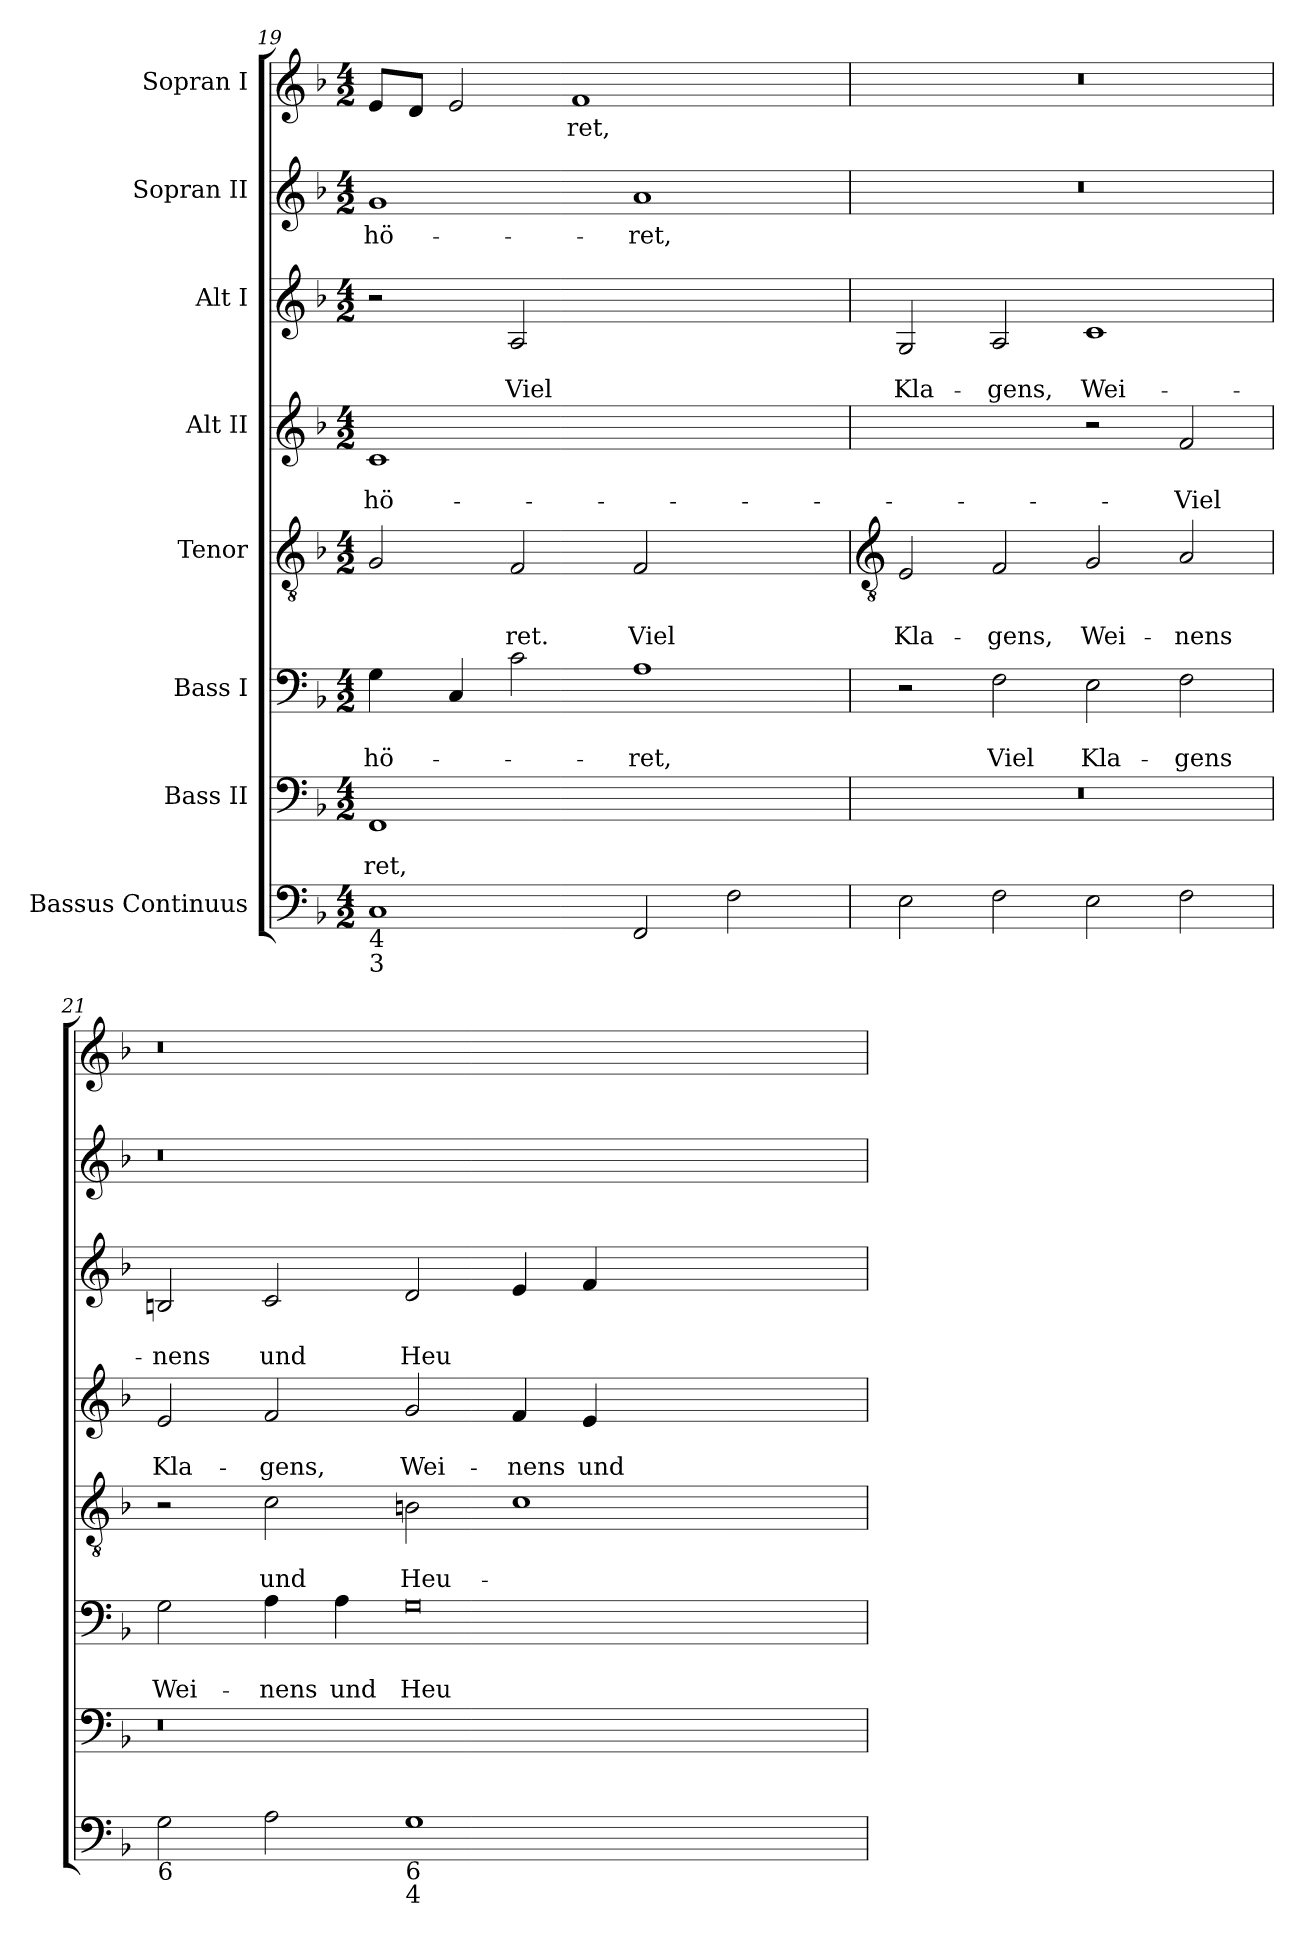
**kern	**kern	**text	**text	**kern	**text	**text	**kern	**text	**text	**kern	**text	**text	**kern	**text	**text	**kern	**text	**kern	**text
*part8	*part7	*part7	*part7	*part6	*part6	*part6	*part5	*part5	*part5	*part4	*part4	*part4	*part3	*part3	*part3	*part2	*part2	*part1	*part1
*staff8	*staff7	*staff7	*staff7	*staff6	*staff6	*staff6	*staff5	*staff5	*staff5	*staff4	*staff4	*staff4	*staff3	*staff3	*staff3	*staff2	*staff2	*staff1	*staff1
*I"Bassus Continuus	*I"Bass II	*	*	*I"Bass I	*	*	*I"Tenor	*	*	*I"Alt II	*	*	*I"Alt I	*	*	*I"Sopran II	*	*I"Sopran I	*
*clefF4	*clefF4	*	*	*clefF4	*	*	*clefGv2	*	*	*clefG2	*	*	*clefG2	*	*	*clefG2	*	*clefG2	*
*k[b-]	*k[b-]	*	*	*k[b-]	*	*	*k[b-]	*	*	*k[b-]	*	*	*k[b-]	*	*	*k[b-]	*	*k[b-]	*
*F:	*F:	*	*	*F:	*	*	*F:	*	*	*F:	*	*	*F:	*	*	*F:	*	*F:	*
*M4/2	*M4/2	*	*	*M4/2	*	*	*M4/2	*	*	*M4/2	*	*	*M4/2	*	*	*M4/2	*	*M4/2	*
=19	=19	=19	=19	=19	=19	=19	=19	=19	=19	=19	=19	=19	=19	=19	=19	=19	=19	=19	=19
!LO:TX:b:t=4	!	!	!	!	!	!	!	!	!	!	!	!	!	!	!	!	!	!	!
!LO:TX:b:t=3	!	!	!	!	!	!	!	!	!	!	!	!	!	!	!	!	!	!	!
!	!	!	!LO:LY:b	!	!	!LO:LY:b	!	!	!	!	!	!LO:LY:b	!	!	!	!	!LO:LY:b	!	!
1C	1FF	.	-ret,	4G	.	-hö-	2G	.	.	1c	.	-hö-	2r	.	.	1g	-hö-	8eL	.
.	.	.	.	.	.	.	.	.	.	.	.	.	.	.	.	.	.	8dJ	.
.	.	.	.	4C	.	.	.	.	.	.	.	.	.	.	.	.	.	2e	.
!	!	!	!	!	!	!	!	!	!LO:LY:b	!	!	!	!	!	!LO:LY:b	!	!	!	!
.	.	.	.	2c	.	.	2F	.	-ret.	.	.	.	2A	.	Viel	.	.	.	.
!	!	!	!	!	!	!	!	!	!	!	!	!	!	!	!	!	!	!	!LO:LY:b
.	.	.	.	.	.	.	.	.	.	.	.	.	.	.	.	.	.	1f	-ret,
!	!	!	!	!	!	!LO:LY:b	!	!	!LO:LY:b	!	!	!LO:LY:b	!	!	!	!	!LO:LY:b	!	!
2FF	1ryy	.	.	1A	.	-ret,	2F	.	Viel	[1cyy	.	-ret____	1ryy	.	.	1a	-ret,	.	.
2F	.	.	.	.	.	.	2ryy	.	.	.	.	.	.	.	.	.	.	.	.
.	.	.	.	.	.	.	.	.	.	.	.	.	.	.	.	.	.	4ryy	.
!!LO:LB:g=z
=20	=20	=20	=20	=20	=20	=20	=20	=20	=20	=20	=20	=20	=20	=20	=20	=20	=20	=20	=20
*	*	*	*	*	*	*	*clefGv2	*	*	*	*	*	*	*	*	*	*	*	*
!	!	!	!	!	!	!	!	!	!LO:LY:b	!	!	!LO:LY:b	!	!	!LO:LY:b	!	!	!	!
2E	0r	.	.	2r	.	.	2E	.	Kla-	1cyy]	.	_________	2G	.	Kla-	0r	.	0r	.
!	!	!	!	!	!	!LO:LY:b	!	!	!LO:LY:b	!	!	!	!	!	!LO:LY:b	!	!	!	!
2F	.	.	.	2F	.	Viel	2F	.	-gens,	.	.	.	2A	.	-gens,	.	.	.	.
!	!	!	!	!	!	!LO:LY:b	!	!	!LO:LY:b	!	!	!	!	!	!LO:LY:b	!	!	!	!
2E	.	.	.	2E	.	Kla-	2G	.	Wei-	2r	.	.	1c	.	Wei-	.	.	.	.
!	!	!	!	!	!	!LO:LY:b	!	!	!LO:LY:b	!	!	!LO:LY:b	!	!	!	!	!	!	!
2F	.	.	.	2F	.	-gens	2A	.	-nens	2f	.	Viel	.	.	.	.	.	.	.
=21	=21	=21	=21	=21	=21	=21	=21	=21	=21	=21	=21	=21	=21	=21	=21	=21	=21	=21	=21
!LO:TX:b:t=6	!	!	!	!	!	!	!	!	!	!	!	!	!	!	!	!	!	!	!
!	!	!	!	!	!	!LO:LY:b	!	!	!	!	!	!LO:LY:b	!	!	!LO:LY:b	!	!	!	!
2G	0r	.	.	2G	.	Wei-	2r	.	.	2e	.	Kla-	2Bn	.	-nens	0r	.	0r	.
!	!	!	!	!	!	!LO:LY:b	!	!	!LO:LY:b	!	!	!LO:LY:b	!	!	!LO:LY:b	!	!	!	!
2A	.	.	.	4A	.	-nens	2c	.	und	2f	.	-gens,	2c	.	und	.	.	.	.
!	!	!	!	!	!	!LO:LY:b	!	!	!	!	!	!	!	!	!	!	!	!	!
.	.	.	.	4A	.	und	.	.	.	.	.	.	.	.	.	.	.	.	.
!LO:TX:b:t=6\n4	!	!	!	!	!	!	!	!	!	!	!	!	!	!	!	!	!	!	!
!	!	!	!	!	!	!LO:LY:b	!	!	!LO:LY:b	!	!	!LO:LY:b	!	!	!LO:LY:b	!	!	!	!
1G	.	.	.	0G	.	Heu-	2Bn	.	Heu-	2g	.	Wei-	2d	.	Heu	.	.	.	.
!	!	!	!	!	!	!	!	!	!	!	!	!LO:LY:b	!	!	!	!	!	!	!
.	.	.	.	.	.	.	1c	.	.	4f	.	-nens	4e	.	.	.	.	.	.
!	!	!	!	!	!	!	!	!	!	!	!	!LO:LY:b	!	!	!	!	!	!	!
.	.	.	.	.	.	.	.	.	.	4e	.	und	4f	.	.	.	.	.	.
1ryy	1ryy	.	.	.	.	.	.	.	.	1ryy	.	.	1ryy	.	.	1ryy	.	1ryy	.
.	.	.	.	.	.	.	2ryy	.	.	.	.	.	.	.	.	.	.	.	.
=	=	=	=	=	=	=	=	=	=	=	=	=	=	=	=	=	=	=	=
*-	*-	*-	*-	*-	*-	*-	*-	*-	*-	*-	*-	*-	*-	*-	*-	*-	*-	*-	*-
